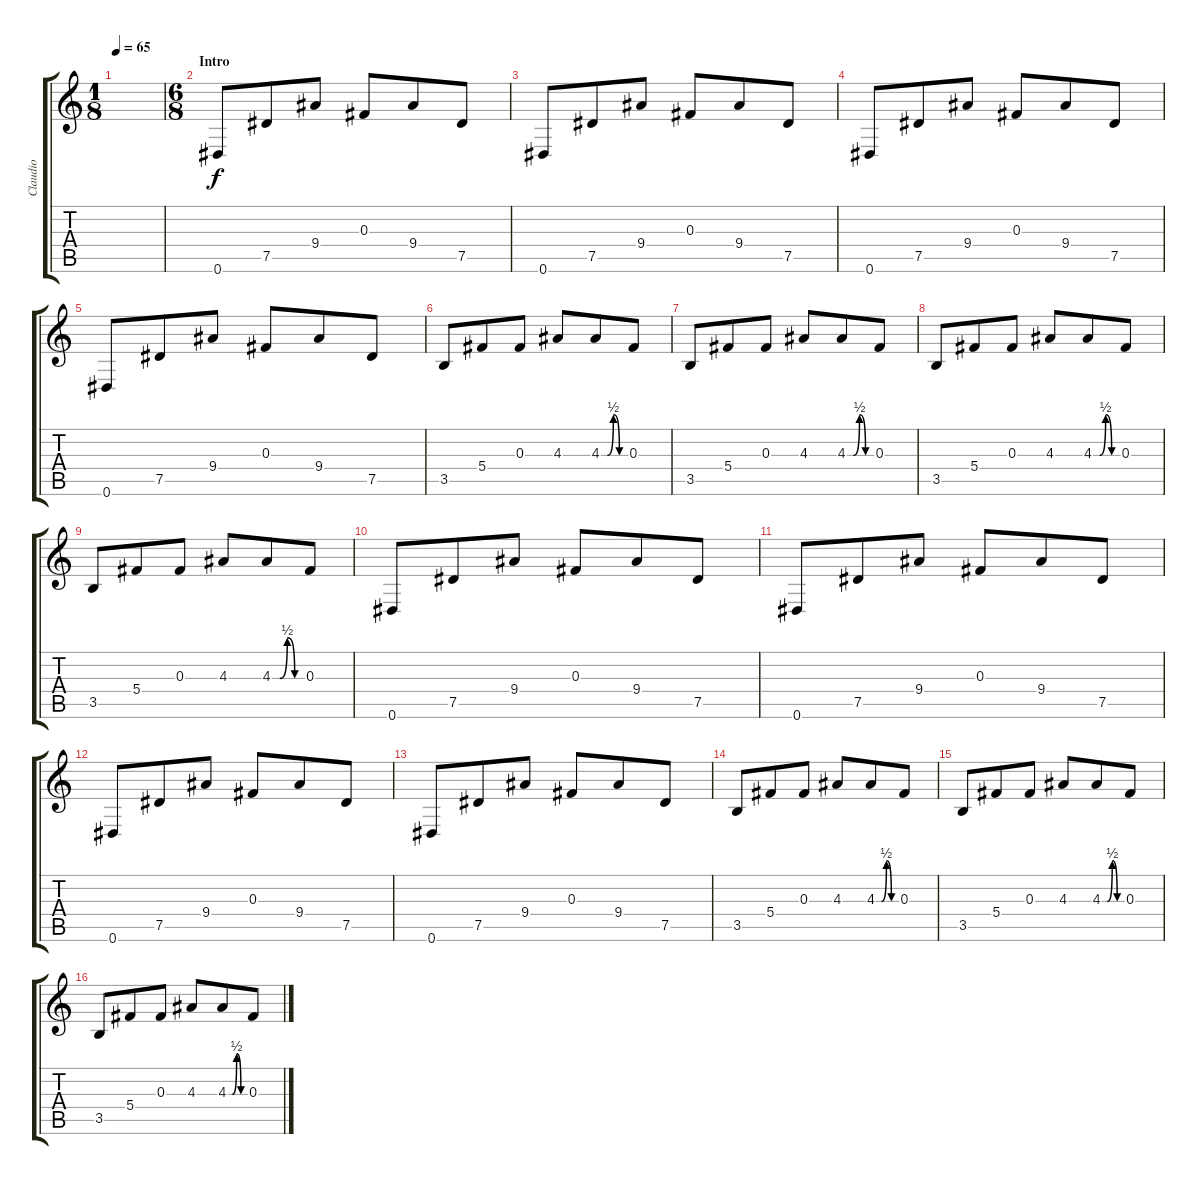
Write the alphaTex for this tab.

\track ("Claudio" "Claudio") {instrument distortionguitar}
\staff {score tabs}
\tuning (Eb4 Bb3 Gb3 Db3 Ab2 Eb2) {hide}
\ts (1 8)
\tempo 65
\clef g2
\ks c
|
\ts (6 8)
\section ("" "Intro")
0.6.8 7.5.8 9.4.8 0.3.8 9.4.8 7.5.8 |
0.6.8 7.5.8 9.4.8 0.3.8 9.4.8 7.5.8 |
0.6.8 7.5.8 9.4.8 0.3.8 9.4.8 7.5.8 |
0.6.8 7.5.8 9.4.8 0.3.8 9.4.8 7.5.8 |
3.5.8 5.4.8 0.3.8 4.3.8 4.3{be (custom 0 0 15 0 30 2 45 0 60 0)}.8 0.3.8 |
3.5.8 5.4.8 0.3.8 4.3.8 4.3{be (custom 0 0 15 0 30 2 45 0 60 0)}.8 0.3.8 |
3.5.8 5.4.8 0.3.8 4.3.8 4.3{be (custom 0 0 15 0 30 2 45 0 60 0)}.8 0.3.8 |
3.5.8 5.4.8 0.3.8 4.3.8 4.3{be (custom 0 0 15 0 30 2 45 0 60 0)}.8 0.3.8 |
0.6.8 7.5.8 9.4.8 0.3.8 9.4.8 7.5.8 |
0.6.8 7.5.8 9.4.8 0.3.8 9.4.8 7.5.8 |
0.6.8 7.5.8 9.4.8 0.3.8 9.4.8 7.5.8 |
0.6.8 7.5.8 9.4.8 0.3.8 9.4.8 7.5.8 |
3.5.8 5.4.8 0.3.8 4.3.8 4.3{be (custom 0 0 15 0 30 2 45 0 60 0)}.8 0.3.8 |
3.5.8 5.4.8 0.3.8 4.3.8 4.3{be (custom 0 0 15 0 30 2 45 0 60 0)}.8 0.3.8 |
3.5.8 5.4.8 0.3.8 4.3.8 4.3{be (custom 0 0 15 0 30 2 45 0 60 0)}.8 0.3.8
